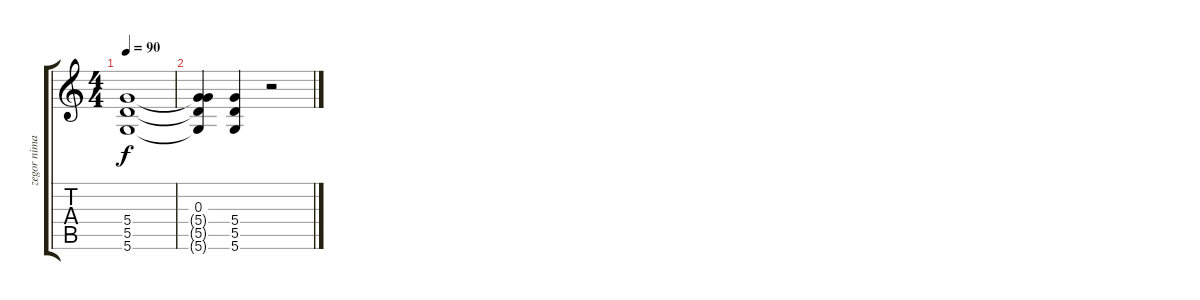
\track ("zegor nimajinb" "zegor nima") {instrument distortionguitar}
\staff {score tabs}
\tuning (E4 B3 G3 D3 A2 D2) {hide}
\ts (4 4)
\tempo 90
\clef g2
\ks c
(5.4{t} 5.5{t} 5.6{t}).1{dy f} |
(0.3 5.4{t} 5.5{t} 5.6{t}).4 (5.4 5.5 5.6).4 r.2
